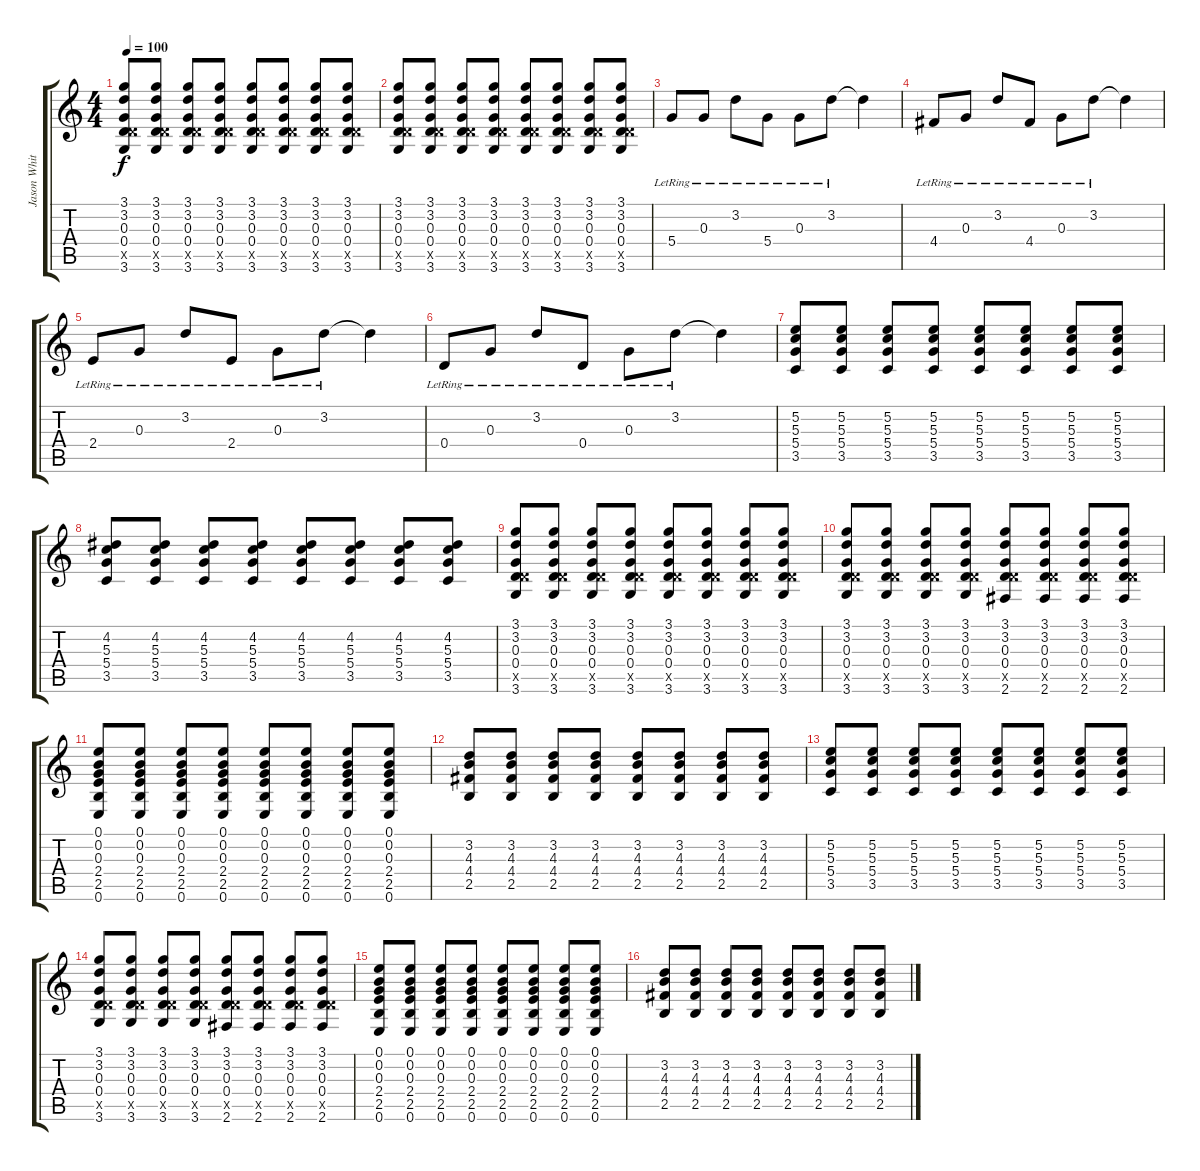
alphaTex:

\track ("Jason White (2nd Guitar)" "Jason Whit") {instrument distortionguitar}
\staff {score tabs}
\tuning (E4 B3 G3 D3 A2 E2) {hide}
\ts (4 4)
\tempo 100
\clef g2
\ks c
(3.1 3.2 0.3 0.4 5.5{x} 3.6).8{dy f} (3.1 3.2 0.3 0.4 5.5{x} 3.6).8 (3.1 3.2 0.3 0.4 5.5{x} 3.6).8 (3.1 3.2 0.3 0.4 5.5{x} 3.6).8 (3.1 3.2 0.3 0.4 5.5{x} 3.6).8 (3.1 3.2 0.3 0.4 5.5{x} 3.6).8 (3.1 3.2 0.3 0.4 5.5{x} 3.6).8 (3.1 3.2 0.3 0.4 5.5{x} 3.6).8 |
(3.1 3.2 0.3 0.4 5.5{x} 3.6).8 (3.1 3.2 0.3 0.4 5.5{x} 3.6).8 (3.1 3.2 0.3 0.4 5.5{x} 3.6).8 (3.1 3.2 0.3 0.4 5.5{x} 3.6).8 (3.1 3.2 0.3 0.4 5.5{x} 3.6).8 (3.1 3.2 0.3 0.4 5.5{x} 3.6).8 (3.1 3.2 0.3 0.4 5.5{x} 3.6).8 (3.1 3.2 0.3 0.4 5.5{x} 3.6).8 |
5.4{lr}.8 0.3{lr}.8 3.2{lr}.8 5.4{lr}.8 0.3{lr}.8 3.2{lr}.8 3.2{t}.4 |
4.4{lr}.8 0.3{lr}.8 3.2{lr}.8 4.4{lr}.8 0.3{lr}.8 3.2{lr}.8 3.2{t}.4 |
2.4{lr}.8 0.3{lr}.8 3.2{lr}.8 2.4{lr}.8 0.3{lr}.8 3.2{lr}.8 3.2{t}.4 |
0.4{lr}.8 0.3{lr}.8 3.2{lr}.8 0.4{lr}.8 0.3{lr}.8 3.2{lr}.8 3.2{t}.4 |
(5.2 5.3 5.4 3.5).8 (5.2 5.3 5.4 3.5).8 (5.2 5.3 5.4 3.5).8 (5.2 5.3 5.4 3.5).8 (5.2 5.3 5.4 3.5).8 (5.2 5.3 5.4 3.5).8 (5.2 5.3 5.4 3.5).8 (5.2 5.3 5.4 3.5).8 |
(4.2 5.3 5.4 3.5).8 (4.2 5.3 5.4 3.5).8 (4.2 5.3 5.4 3.5).8 (4.2 5.3 5.4 3.5).8 (4.2 5.3 5.4 3.5).8 (4.2 5.3 5.4 3.5).8 (4.2 5.3 5.4 3.5).8 (4.2 5.3 5.4 3.5).8 |
(3.1 3.2 0.3 0.4 5.5{x} 3.6).8 (3.1 3.2 0.3 0.4 5.5{x} 3.6).8 (3.1 3.2 0.3 0.4 5.5{x} 3.6).8 (3.1 3.2 0.3 0.4 5.5{x} 3.6).8 (3.1 3.2 0.3 0.4 5.5{x} 3.6).8 (3.1 3.2 0.3 0.4 5.5{x} 3.6).8 (3.1 3.2 0.3 0.4 5.5{x} 3.6).8 (3.1 3.2 0.3 0.4 5.5{x} 3.6).8 |
(3.1 3.2 0.3 0.4 5.5{x} 3.6).8 (3.1 3.2 0.3 0.4 5.5{x} 3.6).8 (3.1 3.2 0.3 0.4 5.5{x} 3.6).8 (3.1 3.2 0.3 0.4 5.5{x} 3.6).8 (3.1 3.2 0.3 0.4 5.5{x} 2.6).8 (3.1 3.2 0.3 0.4 5.5{x} 2.6).8 (3.1 3.2 0.3 0.4 5.5{x} 2.6).8 (3.1 3.2 0.3 0.4 5.5{x} 2.6).8 |
(0.1 0.2 0.3 2.4 2.5 0.6).8 (0.1 0.2 0.3 2.4 2.5 0.6).8 (0.1 0.2 0.3 2.4 2.5 0.6).8 (0.1 0.2 0.3 2.4 2.5 0.6).8 (0.1 0.2 0.3 2.4 2.5 0.6).8 (0.1 0.2 0.3 2.4 2.5 0.6).8 (0.1 0.2 0.3 2.4 2.5 0.6).8 (0.1 0.2 0.3 2.4 2.5 0.6).8 |
(3.2 4.3 4.4 2.5).8 (3.2 4.3 4.4 2.5).8 (3.2 4.3 4.4 2.5).8 (3.2 4.3 4.4 2.5).8 (3.2 4.3 4.4 2.5).8 (3.2 4.3 4.4 2.5).8 (3.2 4.3 4.4 2.5).8 (3.2 4.3 4.4 2.5).8 |
(5.2 5.3 5.4 3.5).8 (5.2 5.3 5.4 3.5).8 (5.2 5.3 5.4 3.5).8 (5.2 5.3 5.4 3.5).8 (5.2 5.3 5.4 3.5).8 (5.2 5.3 5.4 3.5).8 (5.2 5.3 5.4 3.5).8 (5.2 5.3 5.4 3.5).8 |
(3.1 3.2 0.3 0.4 5.5{x} 3.6).8 (3.1 3.2 0.3 0.4 5.5{x} 3.6).8 (3.1 3.2 0.3 0.4 5.5{x} 3.6).8 (3.1 3.2 0.3 0.4 5.5{x} 3.6).8 (3.1 3.2 0.3 0.4 5.5{x} 2.6).8 (3.1 3.2 0.3 0.4 5.5{x} 2.6).8 (3.1 3.2 0.3 0.4 5.5{x} 2.6).8 (3.1 3.2 0.3 0.4 5.5{x} 2.6).8 |
(0.1 0.2 0.3 2.4 2.5 0.6).8 (0.1 0.2 0.3 2.4 2.5 0.6).8 (0.1 0.2 0.3 2.4 2.5 0.6).8 (0.1 0.2 0.3 2.4 2.5 0.6).8 (0.1 0.2 0.3 2.4 2.5 0.6).8 (0.1 0.2 0.3 2.4 2.5 0.6).8 (0.1 0.2 0.3 2.4 2.5 0.6).8 (0.1 0.2 0.3 2.4 2.5 0.6).8 |
(3.2 4.3 4.4 2.5).8 (3.2 4.3 4.4 2.5).8 (3.2 4.3 4.4 2.5).8 (3.2 4.3 4.4 2.5).8 (3.2 4.3 4.4 2.5).8 (3.2 4.3 4.4 2.5).8 (3.2 4.3 4.4 2.5).8 (3.2 4.3 4.4 2.5).8
